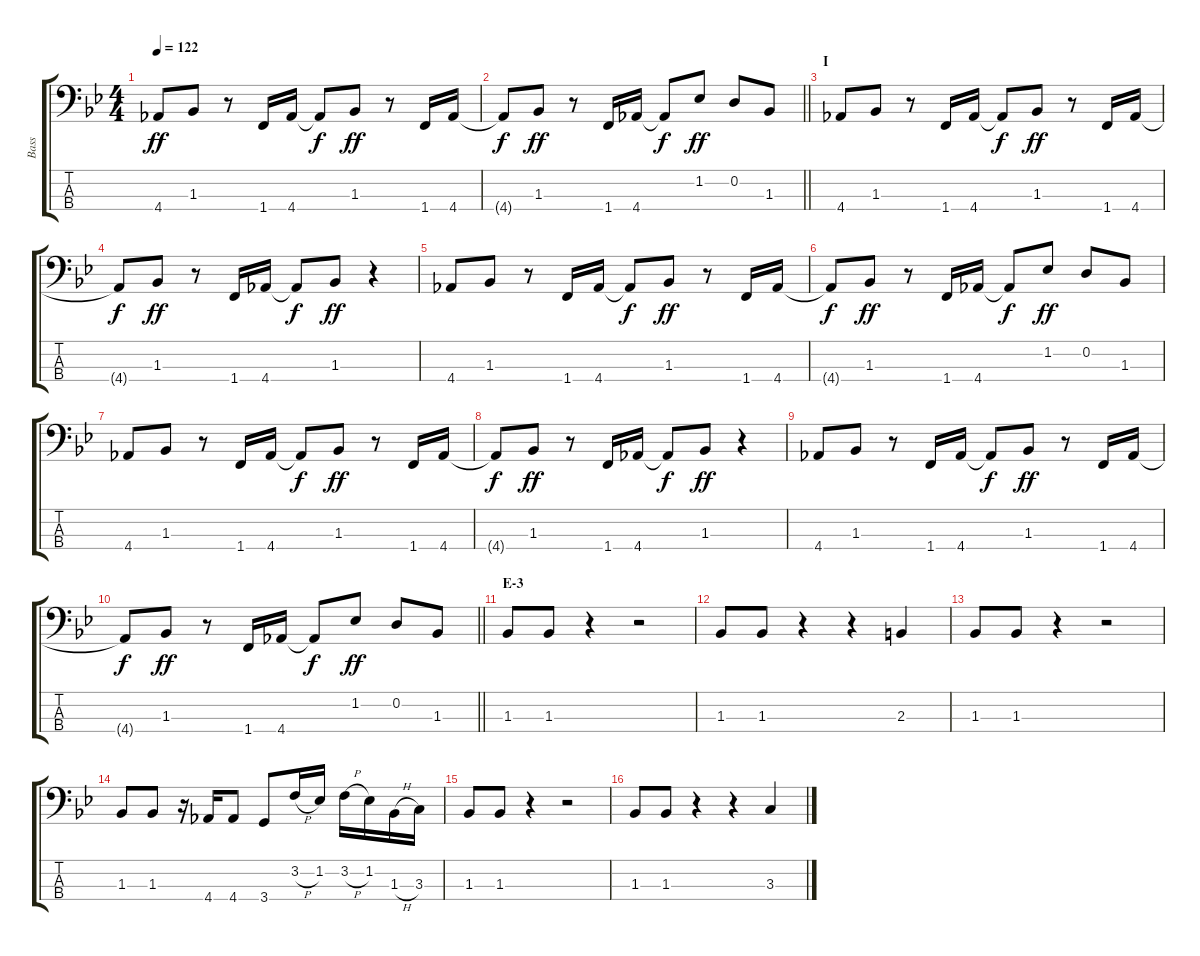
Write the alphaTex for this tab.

\track ("Bass" "Bass") {instrument electricbassfinger}
\staff {score tabs}
\tuning (G2 D2 A1 E1) {hide}
\ts (4 4)
\tempo 122
\clef f4
\ks bb
4.4.8{dy ff} 1.3.8 r.8 1.4.16 4.4.16 4.4{t}.8{dy f} 1.3.8{dy ff} r.8 1.4.16 4.4.16 |
\barLineRight lightlight
4.4{t}.8{dy f} 1.3.8{dy ff} r.8 1.4.16 4.4.16 4.4{t}.8{dy f} 1.2.8{dy ff} 0.2.8 1.3.8 |
\section ("" "I")
4.4.8 1.3.8 r.8 1.4.16 4.4.16 4.4{t}.8{dy f} 1.3.8{dy ff} r.8 1.4.16 4.4.16 |
4.4{t}.8{dy f} 1.3.8{dy ff} r.8 1.4.16 4.4.16 4.4{t}.8{dy f} 1.3.8{dy ff} r.4 |
4.4.8 1.3.8 r.8 1.4.16 4.4.16 4.4{t}.8{dy f} 1.3.8{dy ff} r.8 1.4.16 4.4.16 |
4.4{t}.8{dy f} 1.3.8{dy ff} r.8 1.4.16 4.4.16 4.4{t}.8{dy f} 1.2.8{dy ff} 0.2.8 1.3.8 |
4.4.8 1.3.8 r.8 1.4.16 4.4.16 4.4{t}.8{dy f} 1.3.8{dy ff} r.8 1.4.16 4.4.16 |
4.4{t}.8{dy f} 1.3.8{dy ff} r.8 1.4.16 4.4.16 4.4{t}.8{dy f} 1.3.8{dy ff} r.4 |
4.4.8 1.3.8 r.8 1.4.16 4.4.16 4.4{t}.8{dy f} 1.3.8{dy ff} r.8 1.4.16 4.4.16 |
\barLineRight lightlight
4.4{t}.8{dy f} 1.3.8{dy ff} r.8 1.4.16 4.4.16 4.4{t}.8{dy f} 1.2.8{dy ff} 0.2.8 1.3.8 |
\section ("" "E-3")
1.3.8 1.3.8 r.4 r.2 |
1.3.8 1.3.8 r.4 r.4 2.3.4 |
1.3.8 1.3.8 r.4 r.2 |
1.3.8 1.3.8 r.16 4.4.16 4.4.8 3.4.8 3.2{h}.16 1.2.16 3.2{h}.16 1.2.16 1.3{h}.16 3.3.16 |
1.3.8 1.3.8 r.4 r.2 |
1.3.8 1.3.8 r.4 r.4 3.3.4
